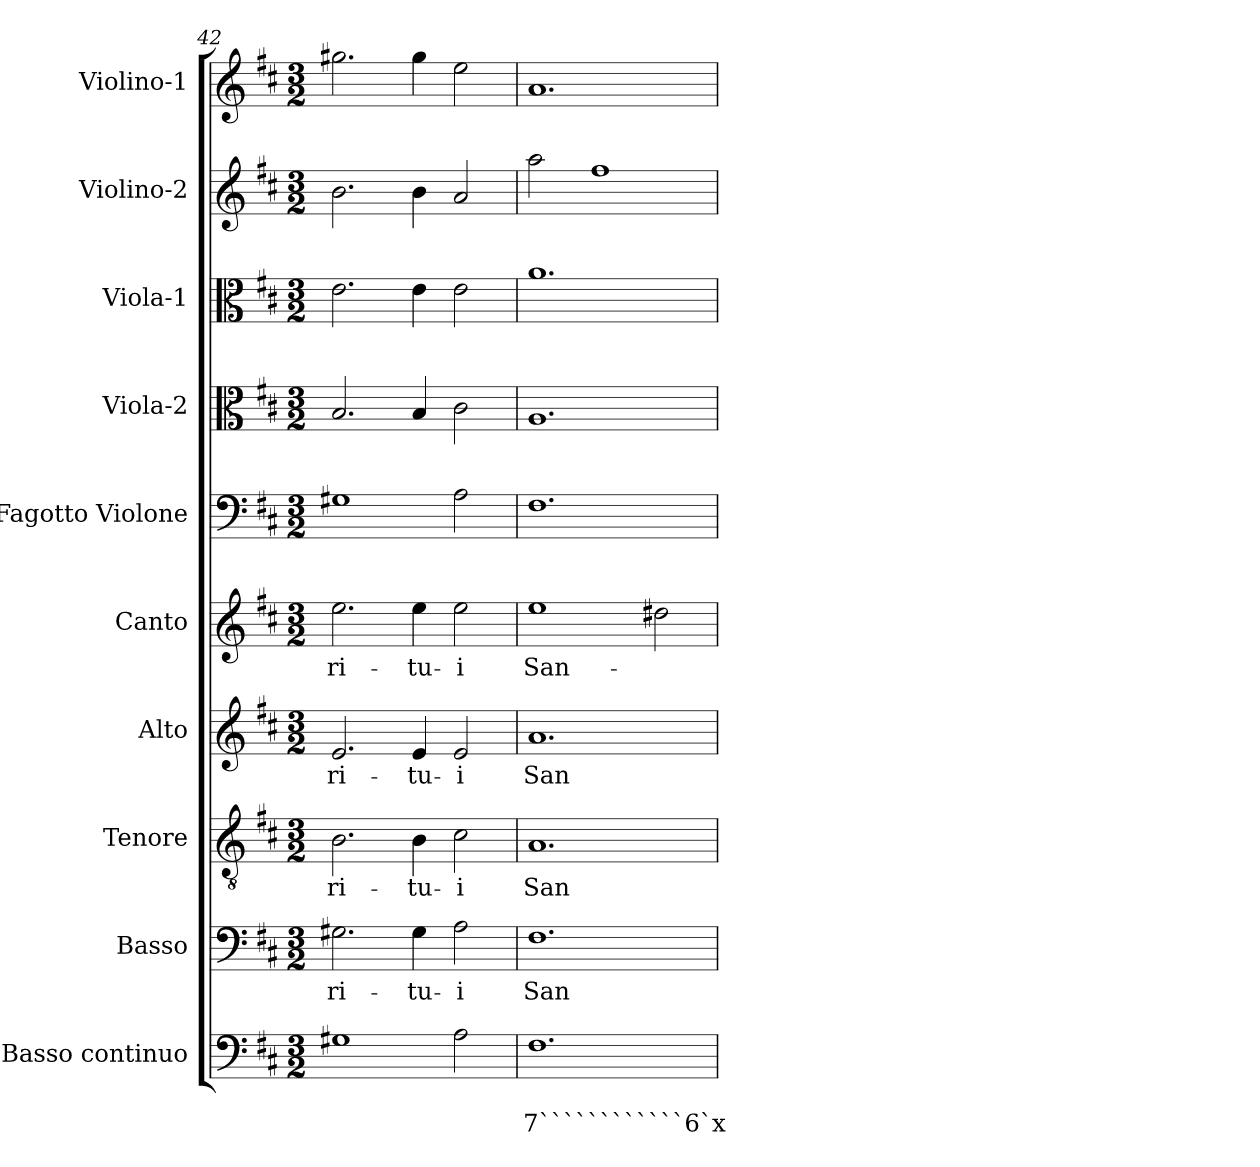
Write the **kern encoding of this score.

**kern	**text	**text	**kern	**text	**kern	**text	**kern	**text	**kern	**text	**kern	**kern	**kern	**kern	**kern
*part10	*part10	*part10	*part9	*part9	*part8	*part8	*part7	*part7	*part6	*part6	*part5	*part4	*part3	*part2	*part1
*staff10	*staff10	*staff10	*staff9	*staff9	*staff8	*staff8	*staff7	*staff7	*staff6	*staff6	*staff5	*staff4	*staff3	*staff2	*staff1
*I"Basso continuo	*	*	*I"Basso	*	*I"Tenore	*	*I"Alto	*	*I"Canto	*	*I"Fagotto Violone	*I"Viola-2	*I"Viola-1	*I"Violino-2	*I"Violino-1
*I'BC	*	*	*I'B	*	*I'T	*	*I'A	*	*I'C	*	*I'Fg	*I'Va2	*I'Va1	*I'Vi2	*I'Vi1
!!LO:LB:g=z
*clefF4	*	*	*clefF4	*	*clefGv2	*	*clefG2	*	*clefG2	*	*clefF4	*clefC3	*clefC3	*clefG2	*clefG2
*k[f#c#]	*	*	*k[f#c#]	*	*k[f#c#]	*	*k[f#c#]	*	*k[f#c#]	*	*k[f#c#]	*k[f#c#]	*k[f#c#]	*k[f#c#]	*k[f#c#]
*D:	*	*	*D:	*	*D:	*	*D:	*	*D:	*	*D:	*D:	*D:	*D:	*D:
*M3/2	*	*	*M3/2	*	*M3/2	*	*M3/2	*	*M3/2	*	*M3/2	*M3/2	*M3/2	*M3/2	*M3/2
=42	=42	=42	=42	=42	=42	=42	=42	=42	=42	=42	=42	=42	=42	=42	=42
!	!	!	!	!LO:LY:b	!	!	!	!	!	!	!	!	!	!	!
!	!	!	!	!	!	!LO:LY:b	!	!	!	!	!	!	!	!	!
!	!	!	!	!	!	!	!	!LO:LY:b	!	!	!	!	!	!	!
!	!	!	!	!	!	!	!	!	!	!LO:LY:b	!	!	!	!	!
1G#X	.	.	2.G#X\	-ri-	2.B\	-ri-	2.e/	-ri-	2.ee\	-ri-	1G#X	2.B/	2.e\	2.b\	2.gg#X\
!	!	!	!	!LO:LY:b	!	!	!	!	!	!	!	!	!	!	!
!	!	!	!	!	!	!LO:LY:b	!	!	!	!	!	!	!	!	!
!	!	!	!	!	!	!	!	!LO:LY:b	!	!	!	!	!	!	!
!	!	!	!	!	!	!	!	!	!	!LO:LY:b	!	!	!	!	!
.	.	.	4G#\	-tu-	4B\	-tu-	4e/	-tu-	4ee\	-tu-	.	4B/	4e\	4b\	4gg#\
!	!	!	!	!LO:LY:b	!	!	!	!	!	!	!	!	!	!	!
!	!	!	!	!	!	!LO:LY:b	!	!	!	!	!	!	!	!	!
!	!	!	!	!	!	!	!	!LO:LY:b	!	!	!	!	!	!	!
!	!	!	!	!	!	!	!	!	!	!LO:LY:b	!	!	!	!	!
2A\	.	.	2A\	-i	2c#\	-i	2e/	-i	2ee\	-i	2A\	2c#\	2e\	2a/	2ee\
=43	=43	=43	=43	=43	=43	=43	=43	=43	=43	=43	=43	=43	=43	=43	=43
!	!	!LO:LY:b	!	!	!	!	!	!	!	!	!	!	!	!	!
!	!	!	!	!LO:LY:b	!	!	!	!	!	!	!	!	!	!	!
!	!	!	!	!	!	!LO:LY:b	!	!	!	!	!	!	!	!	!
!	!	!	!	!	!	!	!	!LO:LY:b	!	!	!	!	!	!	!
!	!	!	!	!	!	!	!	!	!	!LO:LY:b	!	!	!	!	!
1.F#	.	7````````````6`x	1.F#	San-	1.A	San-	1.a	San-	1ee	San-	1.F#	1.A	1.a	2aa\	1.a
.	.	.	.	.	.	.	.	.	.	.	.	.	.	1ff#	.
.	.	.	.	.	.	.	.	.	2dd#X\	.	.	.	.	.	.
=	=	=	=	=	=	=	=	=	=	=	=	=	=	=	=
*-	*-	*-	*-	*-	*-	*-	*-	*-	*-	*-	*-	*-	*-	*-	*-
